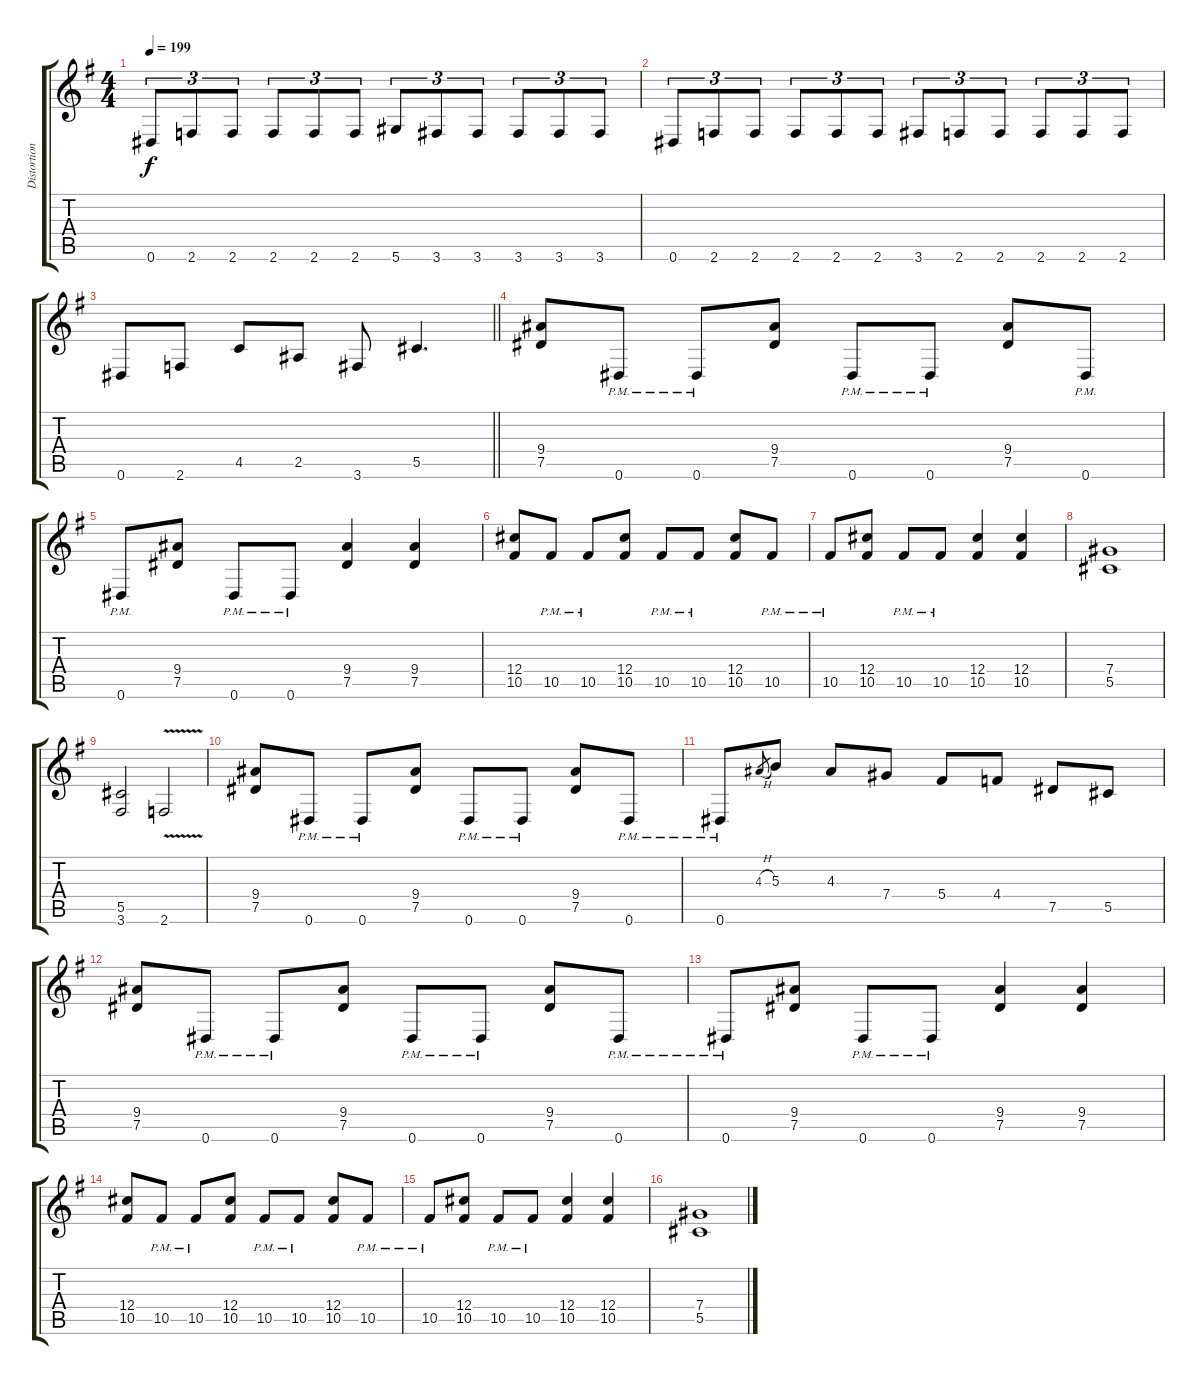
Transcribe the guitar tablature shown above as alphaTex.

\track ("Distortion" "Distortion") {instrument distortionguitar}
\staff {score tabs}
\tuning (Eb4 Bb3 Gb3 Db3 Ab2 Eb2) {hide}
\ts (4 4)
\tempo 199
\clef g2
\ks g
0.6.8{tu (3 2) dy f} 2.6.8{tu (3 2)} 2.6.8{tu (3 2)} 2.6.8{tu (3 2)} 2.6.8{tu (3 2)} 2.6.8{tu (3 2)} 5.6.8{tu (3 2)} 3.6.8{tu (3 2)} 3.6.8{tu (3 2)} 3.6.8{tu (3 2)} 3.6.8{tu (3 2)} 3.6.8{tu (3 2)} |
0.6.8{tu (3 2)} 2.6.8{tu (3 2)} 2.6.8{tu (3 2)} 2.6.8{tu (3 2)} 2.6.8{tu (3 2)} 2.6.8{tu (3 2)} 3.6.8{tu (3 2)} 2.6.8{tu (3 2)} 2.6.8{tu (3 2)} 2.6.8{tu (3 2)} 2.6.8{tu (3 2)} 2.6.8{tu (3 2)} |
\barLineRight lightlight
0.6.8 2.6.8 4.5.8 2.5.8 3.6.8 5.5.4{d} |
(9.4 7.5).8 0.6{pm}.8 0.6{pm}.8 (9.4 7.5).8 0.6{pm}.8 0.6{pm}.8 (9.4 7.5).8 0.6{pm}.8 |
0.6{pm}.8 (9.4 7.5).8 0.6{pm}.8 0.6{pm}.8 (9.4 7.5).4 (9.4 7.5).4 |
(12.4 10.5).8 10.5{pm}.8 10.5{pm}.8 (12.4 10.5).8 10.5{pm}.8 10.5{pm}.8 (12.4 10.5).8 10.5{pm}.8 |
10.5{pm}.8 (12.4 10.5).8 10.5{pm}.8 10.5{pm}.8 (12.4 10.5).4 (12.4 10.5).4 |
(7.4 5.5).1 |
(5.5 3.6).2 2.6{v}.2 |
(9.4 7.5).8 0.6{pm}.8 0.6{pm}.8 (9.4 7.5).8 0.6{pm}.8 0.6{pm}.8 (9.4 7.5).8 0.6{pm}.8 |
0.6{pm}.8 4.3{h}.8{gr} 5.3.8 4.3.8 7.4.8 5.4.8 4.4.8 7.5.8 5.5.8 |
(9.4 7.5).8 0.6{pm}.8 0.6{pm}.8 (9.4 7.5).8 0.6{pm}.8 0.6{pm}.8 (9.4 7.5).8 0.6{pm}.8 |
0.6{pm}.8 (9.4 7.5).8 0.6{pm}.8 0.6{pm}.8 (9.4 7.5).4 (9.4 7.5).4 |
(12.4 10.5).8 10.5{pm}.8 10.5{pm}.8 (12.4 10.5).8 10.5{pm}.8 10.5{pm}.8 (12.4 10.5).8 10.5{pm}.8 |
10.5{pm}.8 (12.4 10.5).8 10.5{pm}.8 10.5{pm}.8 (12.4 10.5).4 (12.4 10.5).4 |
(7.4 5.5).1
